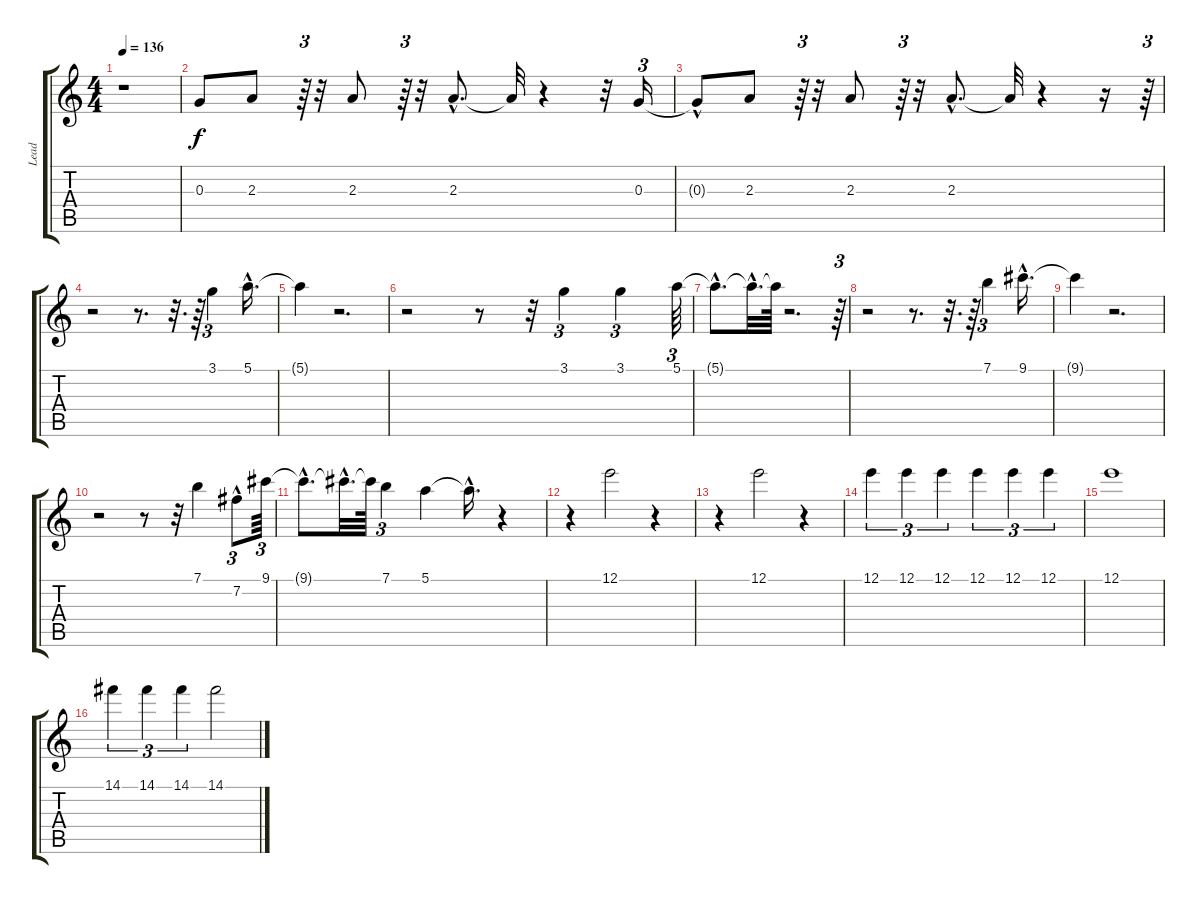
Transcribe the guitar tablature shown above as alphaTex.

\track ("Lead" "Lead") {instrument overdrivenguitar}
\staff {score tabs}
\tuning (E4 B3 G3 D3 A2 E2) {hide}
\ts (4 4)
\tempo 136
\clef g2
\ks c
r.1{dy f} |
0.3.8 2.3.8 r.64{tu (3 2)} r.32 2.3.8 r.64{tu (3 2)} r.32 2.3{hac}.8{d} 2.3{t}.32 r.4 r.32 0.3.16{tu (3 2)} |
0.3{hac t}.8 2.3.8 r.64{tu (3 2)} r.32 2.3.8 r.64{tu (3 2)} r.32 2.3{hac}.8{d} 2.3{t}.32 r.4 r.16 r.64{tu (3 2)} |
r.2 r.8{d} r.32{d} r.64 3.1.4{tu (3 2)} 5.1{hac}.16{d} |
5.1{t}.4 r.2{d} |
r.2 r.8 r.32 3.1.4{tu (3 2)} 3.1.4{tu (3 2)} 5.1.64{tu (3 2)} |
5.1{hac t}.8{d} 5.1{hac t}.32{d} 5.1{t}.64 r.2{d} r.64{tu (3 2)} |
r.2 r.8{d} r.32{d} r.64 7.1.4{tu (3 2)} 9.1{hac}.16{d} |
9.1{t}.4 r.2{d} |
r.2 r.8 r.32 7.1.4 7.2{hac}.8{tu (3 2)} 9.1.64{tu (3 2)} |
9.1{hac t}.8{d} 9.1{hac t}.32{d} 9.1{t}.64 7.1.4{tu (3 2)} 5.1.4 5.1{hac t}.16{d} r.4 |
r.4 12.1.2 r.4 |
r.4 12.1.2 r.4 |
12.1.4{tu (3 2)} 12.1.4{tu (3 2)} 12.1.4{tu (3 2)} 12.1.4{tu (3 2)} 12.1.4{tu (3 2)} 12.1.4{tu (3 2)} |
12.1.1 |
14.1.4{tu (3 2)} 14.1.4{tu (3 2)} 14.1.4{tu (3 2)} 14.1.2
